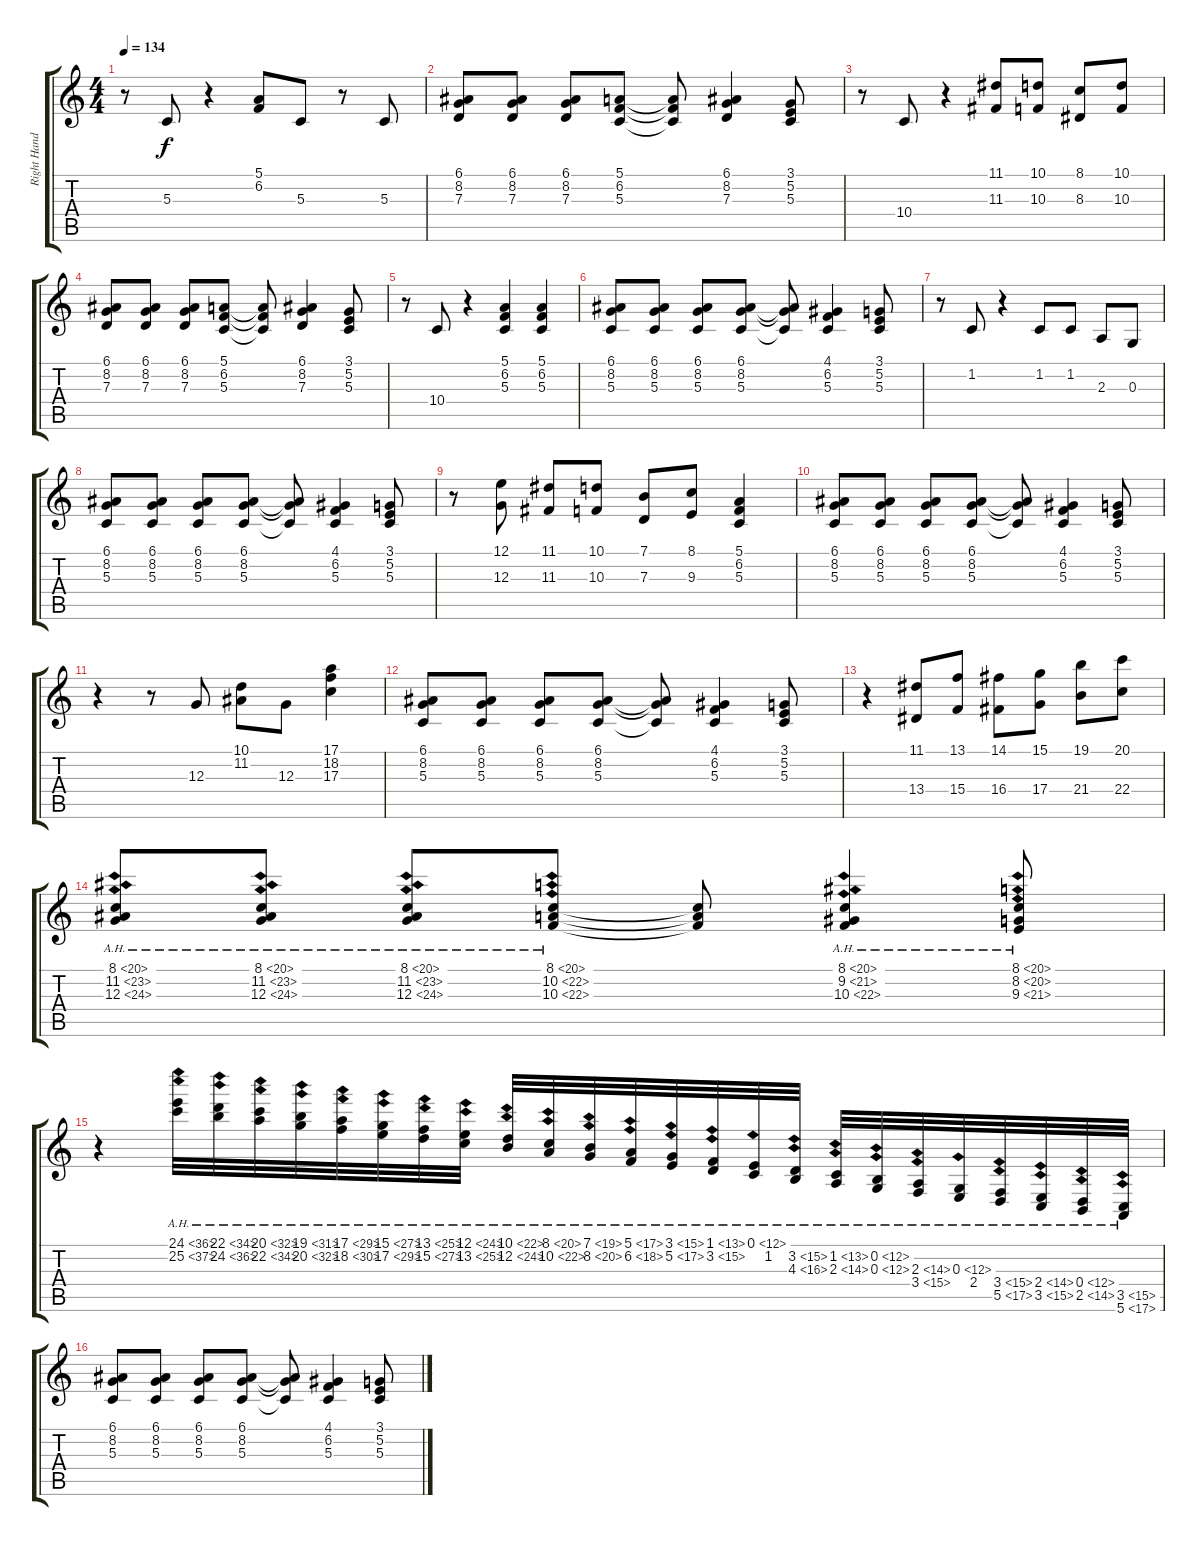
\track ("Right Hand" "Right Hand") {instrument brightacousticpiano}
\staff {score tabs}
\tuning (E4 B3 G3 D3 A2 E2) {hide}
\ts (4 4)
\tempo 134
\clef g2
\ks c
r.8{dy f} 5.3.8 r.4 (5.1 6.2).8 5.3.8 r.8 5.3.8 |
(6.1 8.2 7.3).8 (6.1 8.2 7.3).8 (6.1 8.2 7.3).8 (5.1 6.2 5.3).8 (5.1{t} 6.2{t} 5.3{t}).8 (6.1 8.2 7.3).4 (3.1 5.2 5.3).8 |
r.8 10.4.8 r.4 (11.1 11.3).8 (10.1 10.3).8 (8.1 8.3).8 (10.1 10.3).8 |
(6.1 8.2 7.3).8 (6.1 8.2 7.3).8 (6.1 8.2 7.3).8 (5.1 6.2 5.3).8 (5.1{t} 6.2{t} 5.3{t}).8 (6.1 8.2 7.3).4 (3.1 5.2 5.3).8 |
r.8 10.4.8 r.4 (5.1 6.2 5.3).4 (5.1 6.2 5.3).4 |
(6.1 8.2 5.3).8 (6.1 8.2 5.3).8 (6.1 8.2 5.3).8 (6.1 8.2 5.3).8 (6.1{t} 8.2{t} 5.3{t}).8 (4.1 6.2 5.3).4 (3.1 5.2 5.3).8 |
r.8 1.2.8 r.4 1.2.8 1.2.8 2.3.8 0.3.8 |
(6.1 8.2 5.3).8 (6.1 8.2 5.3).8 (6.1 8.2 5.3).8 (6.1 8.2 5.3).8 (6.1{t} 8.2{t} 5.3{t}).8 (4.1 6.2 5.3).4 (3.1 5.2 5.3).8 |
r.8 (12.1 12.3).8 (11.1 11.3).8 (10.1 10.3).8 (7.1 7.3).8 (8.1 9.3).8 (5.1 6.2 5.3).4 |
(6.1 8.2 5.3).8 (6.1 8.2 5.3).8 (6.1 8.2 5.3).8 (6.1 8.2 5.3).8 (6.1{t} 8.2{t} 5.3{t}).8 (4.1 6.2 5.3).4 (3.1 5.2 5.3).8 |
r.4 r.8 12.3.8 (10.1 11.2).8 12.3.8 (17.1 18.2 17.3).4 |
(6.1 8.2 5.3).8 (6.1 8.2 5.3).8 (6.1 8.2 5.3).8 (6.1 8.2 5.3).8 (6.1{t} 8.2{t} 5.3{t}).8 (4.1 6.2 5.3).4 (3.1 5.2 5.3).8 |
r.4 (11.1 13.4).8 (13.1 15.4).8 (14.1 16.4).8 (15.1 17.4).8 (19.1 21.4).8 (20.1 22.4).8 |
(8.1{ah 12} 11.2{ah 12} 12.3{ah 12}).8 (8.1{ah 12} 11.2{ah 12} 12.3{ah 12}).8 (8.1{ah 12} 11.2{ah 12} 12.3{ah 12}).8 (8.1{ah 12} 10.2{ah 12} 10.3{ah 12}).8 (8.1{t} 10.2{t} 10.3{t}).8 (8.1{ah 12} 9.2{ah 12} 10.3{ah 12}).4 (8.1{ah 12} 8.2{ah 12} 9.3{ah 12}).8 |
r.4 (24.1{ah 12} 25.2{ah 12}).32 (22.1{ah 12} 24.2{ah 12}).32 (20.1{ah 12} 22.2{ah 12}).32 (19.1{ah 12} 20.2{ah 12}).32 (17.1{ah 12} 18.2{ah 12}).32 (15.1{ah 12} 17.2{ah 12}).32 (13.1{ah 12} 15.2{ah 12}).32 (12.1{ah 12} 13.2{ah 12}).32 (10.1{ah 12} 12.2{ah 12}).32 (8.1{ah 12} 10.2{ah 12}).32 (7.1{ah 12} 8.2{ah 12}).32 (5.1{ah 12} 6.2{ah 12}).32 (3.1{ah 12} 5.2{ah 12}).32 (1.1{ah 12} 3.2{ah 12}).32 (0.1{ah 12} 1.2).32 (3.2{ah 12} 4.3{ah 12}).32 (1.2{ah 12} 2.3{ah 12}).32 (0.2{ah 12} 0.3{ah 12}).32 (2.3{ah 12} 3.4{ah 12}).32 (0.3{ah 12} 2.4).32 (3.4{ah 12} 5.5{ah 12}).32 (2.4{ah 12} 3.5{ah 12}).32 (0.4{ah 12} 2.5{ah 12}).32 (3.5{ah 12} 5.6{ah 12}).32 |
(6.1 8.2 5.3).8 (6.1 8.2 5.3).8 (6.1 8.2 5.3).8 (6.1 8.2 5.3).8 (6.1{t} 8.2{t} 5.3{t}).8 (4.1 6.2 5.3).4 (3.1 5.2 5.3).8
